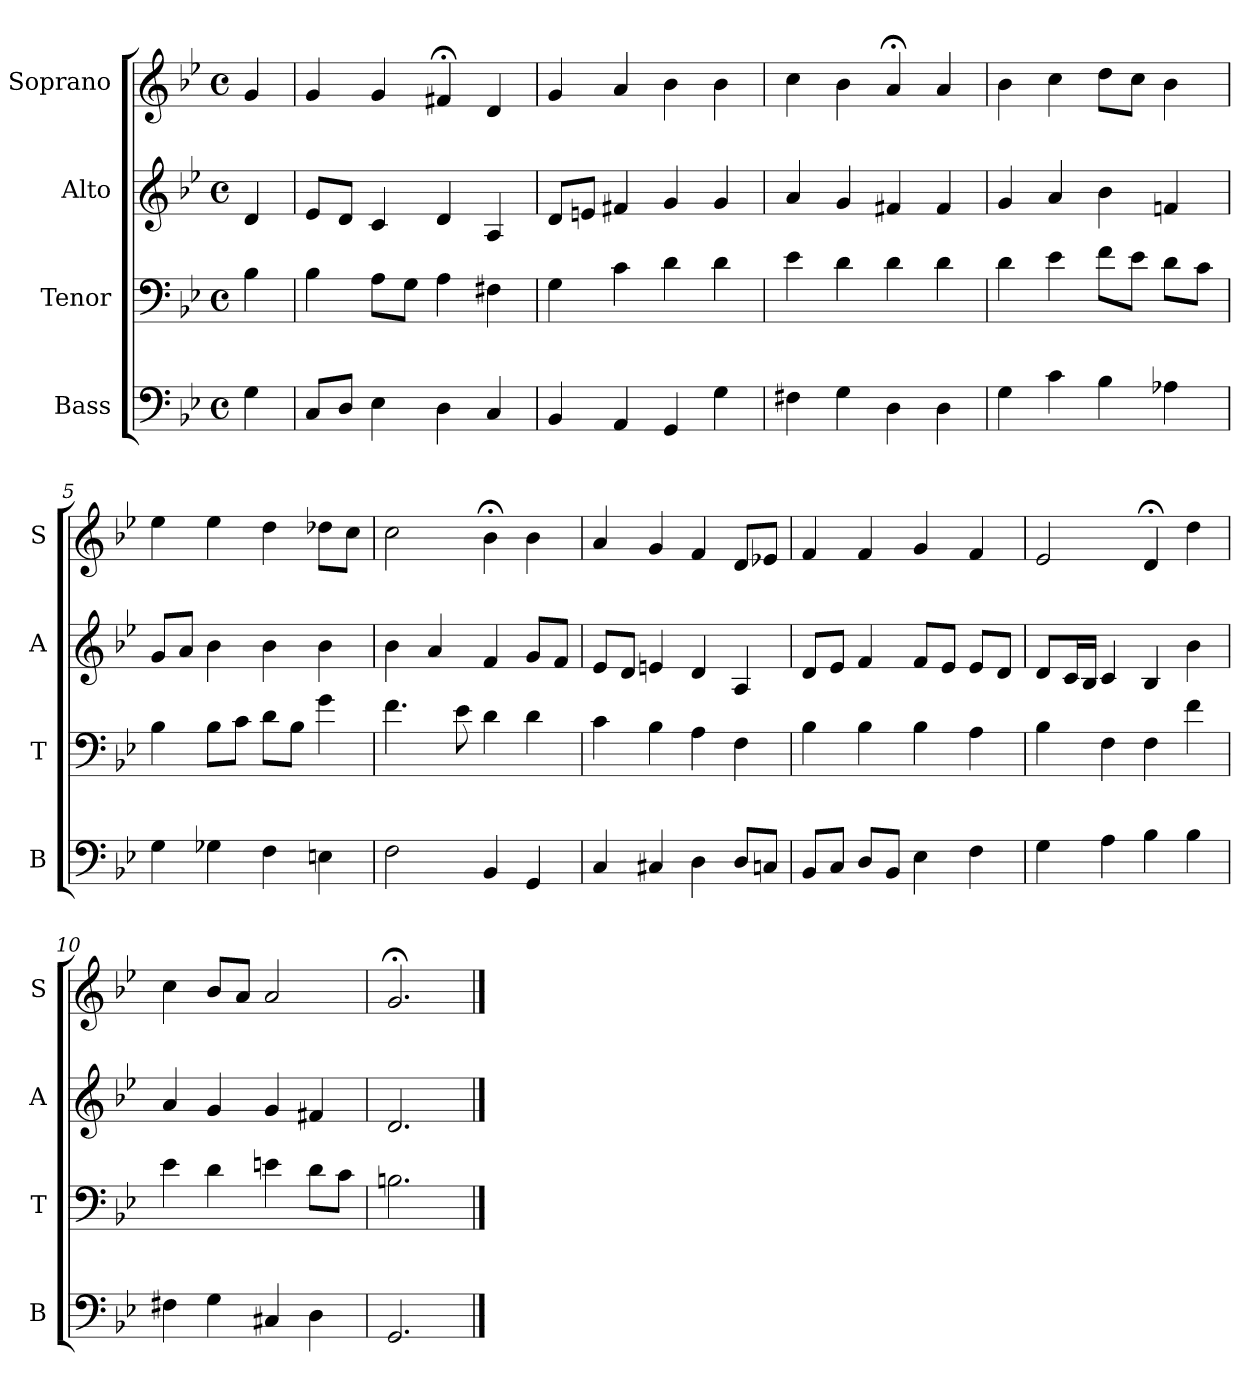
**kern	**kern	**kern	**kern
*part4	*part3	*part2	*part1
*staff4	*staff3	*staff2	*staff1
*I"Bass	*I"Tenor	*I"Alto	*I"Soprano
*I'B	*I'T	*I'A	*I'S
*clefF4	*clefF4	*clefG2	*clefG2
*k[b-e-]	*k[b-e-]	*k[b-e-]	*k[b-e-]
*B-:	*B-:	*B-:	*B-:
*M4/4	*M4/4	*M4/4	*M4/4
*met(c)	*met(c)	*met(c)	*met(c)
=	=	=	=
4G\	4B-\	4d/	4g/
=1	=1	=1	=1
8C/L	4B-\	8e-/L	4g/
8D/J	.	8d/J	.
4E-\	8A\L	4c/	4g/
.	8G\J	.	.
4D\	4A\	4d/	4f#X;</
4C/	4F#X\	4A/	4d/
=2	=2	=2	=2
4BB-/	4G\	8d/L	4g/
.	.	8en/J	.
4AA/	4c\	4f#X/	4a/
4GG/	4d\	4g/	4b-\
4G\	4d\	4g/	4b-\
=3	=3	=3	=3
4F#X\	4e-\	4a/	4cc\
4G\	4d\	4g/	4b-\
4D\	4d\	4f#X/	4a;</
4D\	4d\	4f#/	4a/
=4	=4	=4	=4
4G\	4d\	4g/	4b-\
4c\	4e-\	4a/	4cc\
4B-\	8f\L	4b-\	8dd\L
.	8e-\J	.	8cc\J
4A-X\	8d\L	4fn/	4b-\
.	8c\J	.	.
!!LO:LB:g=z
=5	=5	=5	=5
4G\	4B-\	8g/L	4ee-\
.	.	8a/J	.
4G-X\	8B-\L	4b-\	4ee-\
.	8c\J	.	.
4F\	8d\L	4b-\	4dd\
.	8B-\J	.	.
4En\	4g\	4b-\	8dd-X\L
.	.	.	8cc\J
=6	=6	=6	=6
2F\	4.f\	4b-\	2cc\
.	.	4a/	.
.	8e-\	.	.
4BB-/	4d\	4f/	4b-;<\
4GG/	4d\	8g/L	4b-\
.	.	8f/J	.
=7	=7	=7	=7
4C/	4c\	8e-/L	4a/
.	.	8d/J	.
4C#X/	4B-\	4en/	4g/
4D\	4A\	4d/	4f/
8D/L	4F\	4A/	8d/L
8Cn/J	.	.	8e-X/J
!!LO:LB:g=z
=8	=8	=8	=8
8BB-/L	4B-\	8d/L	4f/
8C/J	.	8e-/J	.
8D/L	4B-\	4f/	4f/
8BB-/J	.	.	.
4E-\	4B-\	8f/L	4g/
.	.	8e-/J	.
4F\	4A\	8e-/L	4f/
.	.	8d/J	.
=9	=9	=9	=9
4G\	4B-\	8d/L	2e-/
.	.	16c/L	.
.	.	16B-/JJ	.
4A\	4F\	4c/	.
4B-\	4F\	4B-/	4d;</
4B-\	4f\	4b-\	4dd\
=10	=10	=10	=10
4F#X\	4e-\	4a/	4cc\
4G\	4d\	4g/	8b-/L
.	.	.	8a/J
4C#X/	4en\	4g/	2a/
4D\	8d\L	4f#X/	.
.	8c\J	.	.
=11	=11	=11	=11
2.GG/	2.Bn\	2.d/	2.g;</
==	==	==	==
*-	*-	*-	*-
